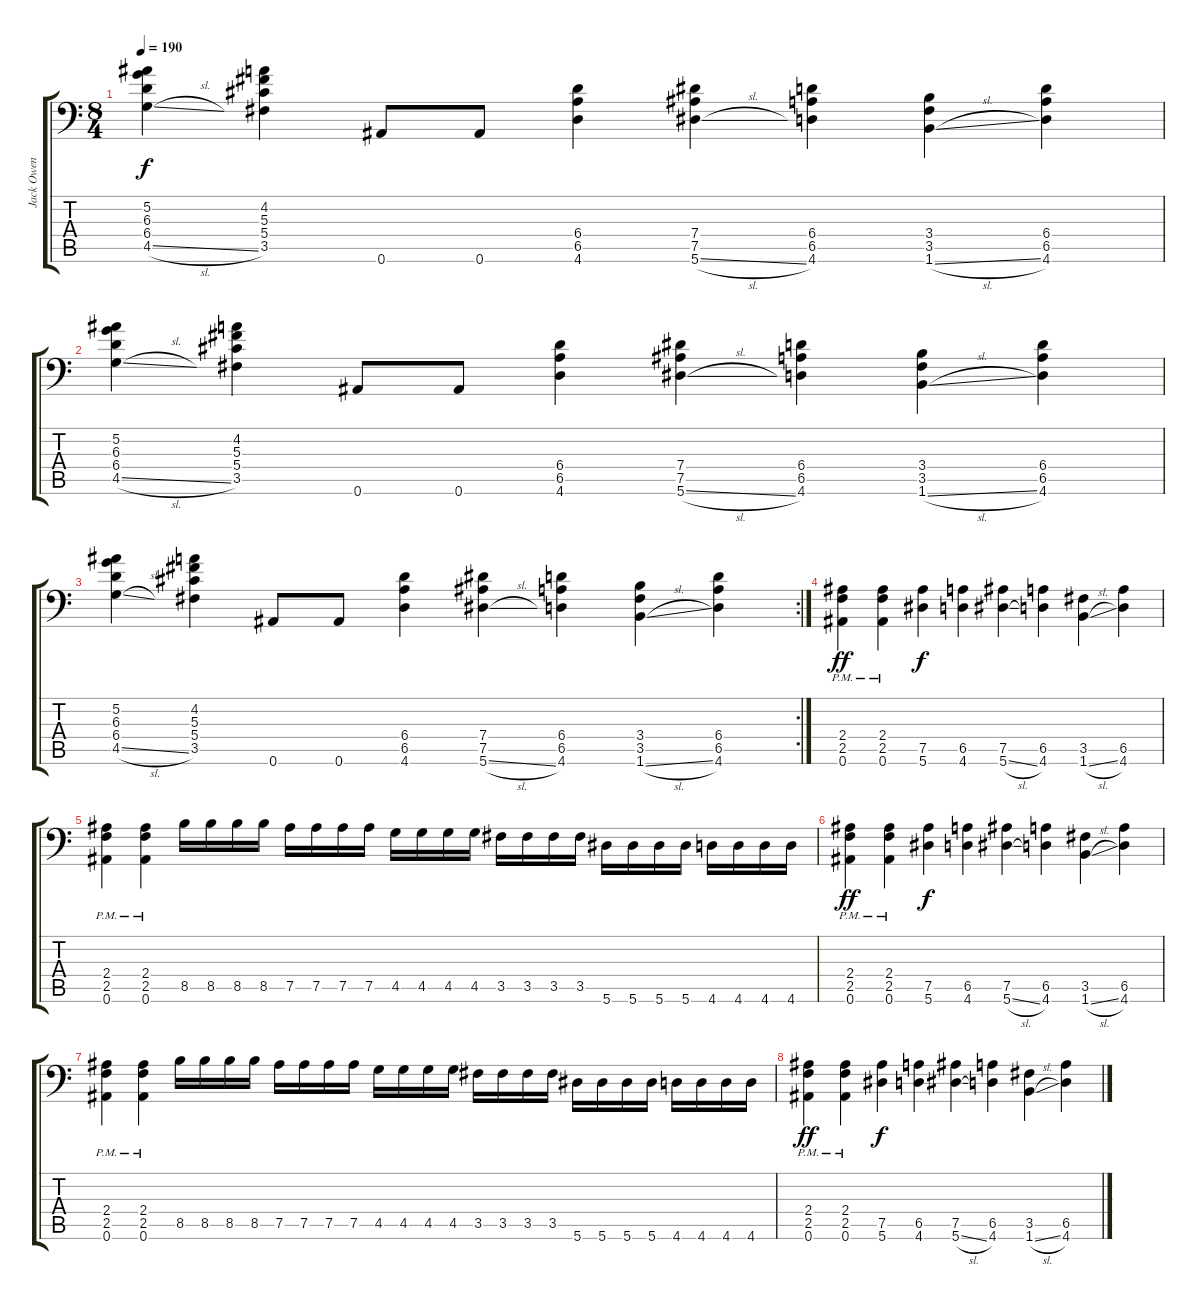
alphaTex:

\track ("Jack Owen" "Jack Owen") {instrument distortionguitar}
\staff {score tabs}
\tuning (Bb3 F3 Db3 Ab2 Eb2 Bb1) {hide}
\ts (8 4)
\tempo 190
\clef f4
\ks c
(5.2 6.3 6.4 4.5{sl}).4{dy f} (4.2 5.3 5.4 3.5).4 0.6.8 0.6.8 (6.4 6.5 4.6).4 (7.4 7.5 5.6{sl}).4 (6.4 6.5 4.6).4 (3.4 3.5 1.6{sl}).4 (6.4 6.5 4.6).4 |
(5.2 6.3 6.4 4.5{sl}).4 (4.2 5.3 5.4 3.5).4 0.6.8 0.6.8 (6.4 6.5 4.6).4 (7.4 7.5 5.6{sl}).4 (6.4 6.5 4.6).4 (3.4 3.5 1.6{sl}).4 (6.4 6.5 4.6).4 |
\rc 2
(5.2 6.3 6.4 4.5{sl}).4 (4.2 5.3 5.4 3.5).4 0.6.8 0.6.8 (6.4 6.5 4.6).4 (7.4 7.5 5.6{sl}).4 (6.4 6.5 4.6).4 (3.4 3.5 1.6{sl}).4 (6.4 6.5 4.6).4 |
(2.4 2.5 0.6{pm}).4{dy ff} (2.4 2.5 0.6{pm}).4 (7.5 5.6).4{dy f} (6.5 4.6).4 (7.5 5.6{sl}).4 (6.5 4.6).4 (3.5 1.6{sl}).4 (6.5 4.6).4 |
(2.4 2.5 0.6{pm}).4 (2.4 2.5 0.6{pm}).4 8.5.16 8.5.16 8.5.16 8.5.16 7.5.16 7.5.16 7.5.16 7.5.16 4.5.16 4.5.16 4.5.16 4.5.16 3.5.16 3.5.16 3.5.16 3.5.16 5.6.16 5.6.16 5.6.16 5.6.16 4.6.16 4.6.16 4.6.16 4.6.16 |
(2.4 2.5 0.6{pm}).4{dy ff} (2.4 2.5 0.6{pm}).4 (7.5 5.6).4{dy f} (6.5 4.6).4 (7.5 5.6{sl}).4 (6.5 4.6).4 (3.5 1.6{sl}).4 (6.5 4.6).4 |
(2.4 2.5 0.6{pm}).4 (2.4 2.5 0.6{pm}).4 8.5.16 8.5.16 8.5.16 8.5.16 7.5.16 7.5.16 7.5.16 7.5.16 4.5.16 4.5.16 4.5.16 4.5.16 3.5.16 3.5.16 3.5.16 3.5.16 5.6.16 5.6.16 5.6.16 5.6.16 4.6.16 4.6.16 4.6.16 4.6.16 |
(2.4 2.5 0.6{pm}).4{dy ff} (2.4 2.5 0.6{pm}).4 (7.5 5.6).4{dy f} (6.5 4.6).4 (7.5 5.6{sl}).4 (6.5 4.6).4 (3.5 1.6{sl}).4 (6.5 4.6).4
